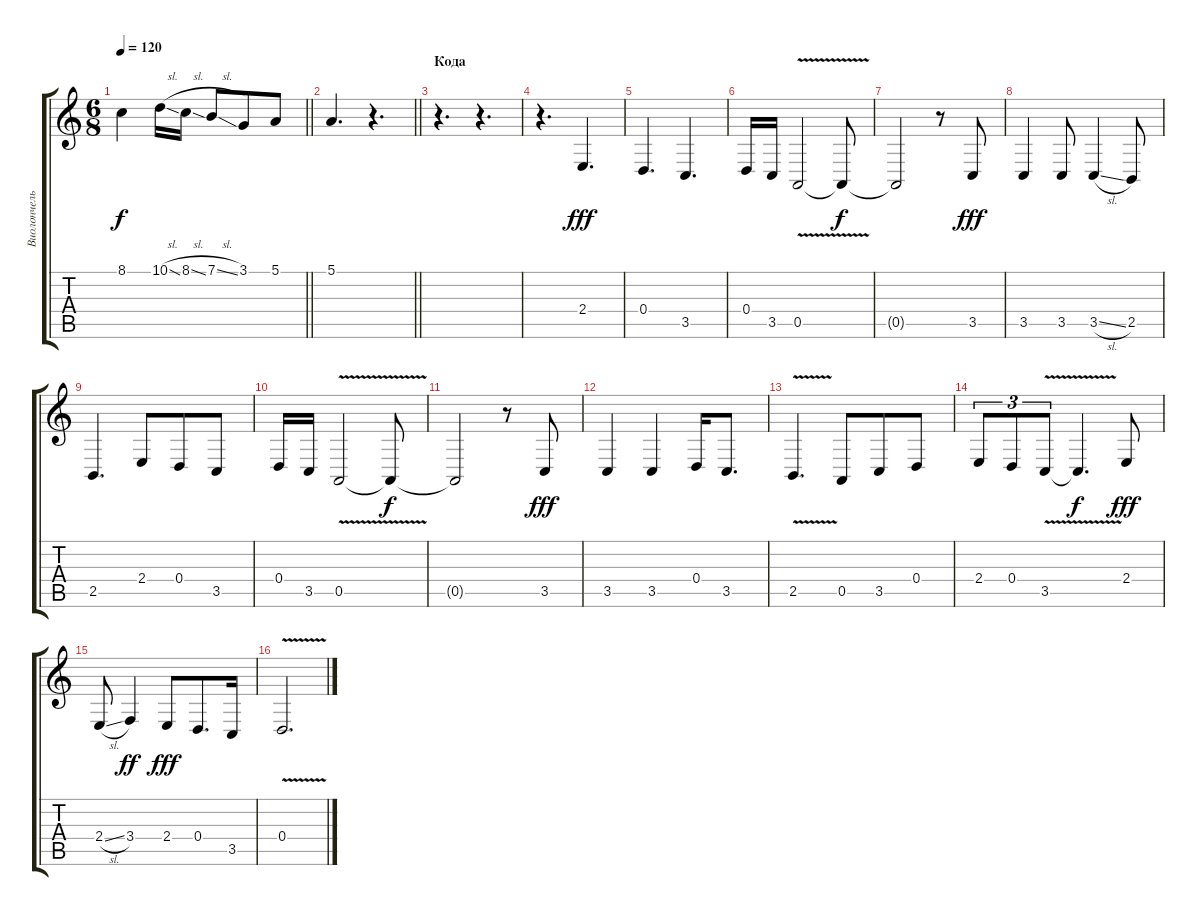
\track ("Виолончель" "Виолончель") {instrument fiddle}
\staff {score tabs}
\tuning (E4 B3 G3 D3 A2 E2) {hide}
\ts (6 8)
\tempo 120
\clef g2
\barLineRight lightlight
\ks c
8.1.4{dy f} 10.1{sl}.16 8.1{sl}.16 7.1{sl}.8 3.1.8 5.1.8 |
\barLineRight lightlight
5.1.4{d} r.4{d} |
\section ("" "Кода")
r.4{d} r.4{d} |
r.4{d} 2.4.4{d dy fff} |
0.4.4{d} 3.5.4{d} |
0.4.16 3.5.16 0.5{v}.2 0.5{t}.8{dy f} |
0.5{t}.2 r.8 3.5.8{dy fff} |
3.5.4 3.5.8 3.5{sl}.4 2.5.8 |
2.5.4{d} 2.4.8 0.4.8 3.5.8 |
0.4.16 3.5.16 0.5{v}.2 0.5{t}.8{dy f} |
0.5{t}.2 r.8 3.5.8{dy fff} |
3.5.4 3.5.4 0.4.16 3.5.8{d} |
2.5{v}.4{d} 0.5.8 3.5.8 0.4.8 |
2.4.8{tu (3 2)} 0.4.8{tu (3 2)} 3.5{v}.8{tu (3 2)} 3.5{t}.4{d dy f} 2.4.8{dy fff} |
2.4{sl}.8 3.4.4{dy ff} 2.4.8{dy fff} 0.4.8{d} 3.5.16 |
0.4{v}.2{d}
